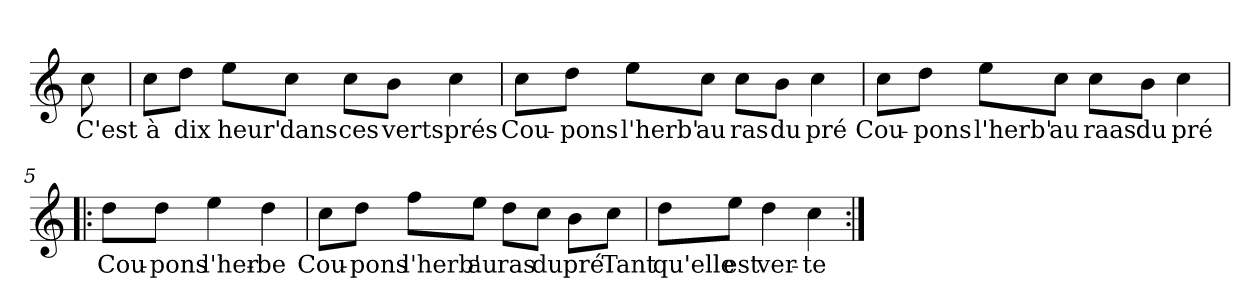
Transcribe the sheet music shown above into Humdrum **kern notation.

**kern	**text
*part1	*part1
*staff1	*staff1
*clefG2	*
*k[]	*
*C:	*
=1	=1
!	!LO:LY:b
8cc\	C'est
=2	=2
!	!LO:LY:b
8cc\L	à
!	!LO:LY:b
8dd\J	dix
!	!LO:LY:b
8ee\L	heur'
!	!LO:LY:b
8cc\J	dans
!	!LO:LY:b
8cc\L	ces
!	!LO:LY:b
8b\J	verts
!	!LO:LY:b
4cc\	prés
=3	=3
!	!LO:LY:b
8cc\L	Cou-
!	!LO:LY:b
8dd\J	-pons
!	!LO:LY:b
8ee\L	l'herb'
!	!LO:LY:b
8cc\J	au
!	!LO:LY:b
8cc\L	ras
!	!LO:LY:b
8b\J	du
!	!LO:LY:b
4cc\	pré
=4	=4
!	!LO:LY:b
8cc\L	Cou-
!	!LO:LY:b
8dd\J	-pons
!	!LO:LY:b
8ee\L	l'herb'
!	!LO:LY:b
8cc\J	au
!	!LO:LY:b
8cc\L	raas
!	!LO:LY:b
8b\J	du
!	!LO:LY:b
4cc\	pré
!!LO:LB:g=z
=5!|:	=5!|:
!	!LO:LY:b
8dd\L	Cou-
!	!LO:LY:b
8dd\J	-pons
!	!LO:LY:b
4ee\	l'her-
!	!LO:LY:b
4dd\	-be
=6	=6
!	!LO:LY:b
8cc\L	Cou-
!	!LO:LY:b
8dd\J	-pons
!	!LO:LY:b
8ff\L	l'herb'
!	!LO:LY:b
8ee\J	au
!	!LO:LY:b
8dd\L	ras
!	!LO:LY:b
8cc\J	du
!	!LO:LY:b
8b\L	pré
!	!LO:LY:b
8cc\J	Tant
=7	=7
!	!LO:LY:b
8dd\L	qu'elle
!	!LO:LY:b
8ee\J	est
!	!LO:LY:b
4dd\	ver-
!	!LO:LY:b
4cc\	-te
=:|!	=:|!
*-	*-
